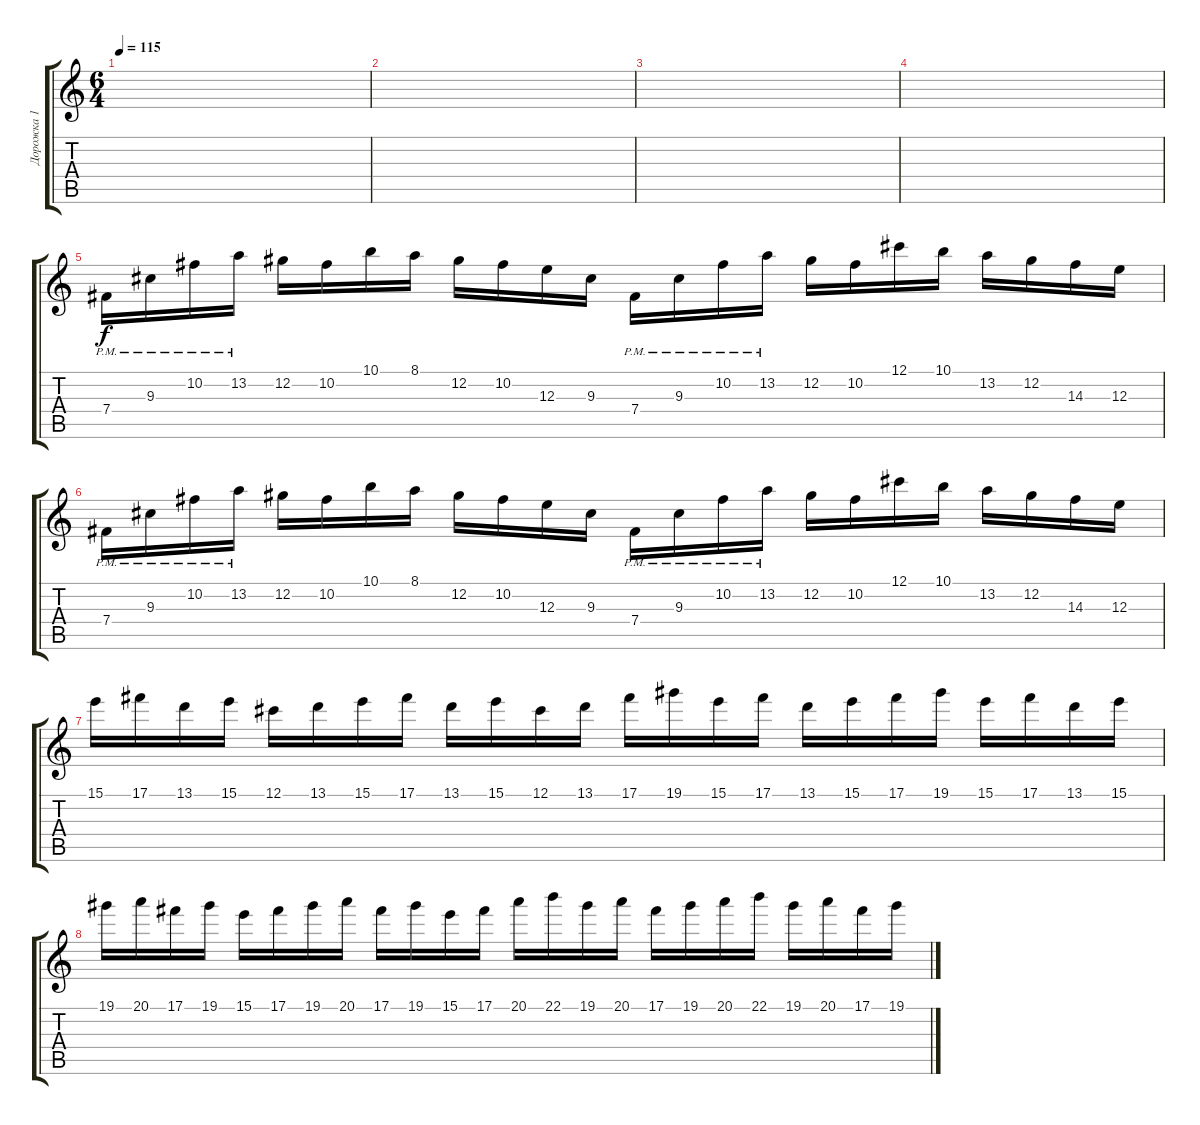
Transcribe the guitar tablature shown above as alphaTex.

\track ("Дорожка 1" "Дорожка 1") {instrument overdrivenguitar}
\staff {score tabs}
\tuning (Db4 Ab3 E3 B2 Gb2 Db2) {hide}
\ts (6 4)
\tempo 115
\clef g2
\ks c
|
|
|
|
7.4{pm}.16 9.3{pm}.16 10.2{pm}.16 13.2{pm}.16 12.2.16 10.2.16 10.1.16 8.1.16 12.2.16 10.2.16 12.3.16 9.3.16 7.4{pm}.16 9.3{pm}.16 10.2{pm}.16 13.2{pm}.16 12.2.16 10.2.16 12.1.16 10.1.16 13.2.16 12.2.16 14.3.16 12.3.16 |
7.4{pm}.16 9.3{pm}.16 10.2{pm}.16 13.2{pm}.16 12.2.16 10.2.16 10.1.16 8.1.16 12.2.16 10.2.16 12.3.16 9.3.16 7.4{pm}.16 9.3{pm}.16 10.2{pm}.16 13.2{pm}.16 12.2.16 10.2.16 12.1.16 10.1.16 13.2.16 12.2.16 14.3.16 12.3.16 |
15.1.16 17.1.16 13.1.16 15.1.16 12.1.16 13.1.16 15.1.16 17.1.16 13.1.16 15.1.16 12.1.16 13.1.16 17.1.16 19.1.16 15.1.16 17.1.16 13.1.16 15.1.16 17.1.16 19.1.16 15.1.16 17.1.16 13.1.16 15.1.16 |
19.1.16 20.1.16 17.1.16 19.1.16 15.1.16 17.1.16 19.1.16 20.1.16 17.1.16 19.1.16 15.1.16 17.1.16 20.1.16 22.1.16 19.1.16 20.1.16 17.1.16 19.1.16 20.1.16 22.1.16 19.1.16 20.1.16 17.1.16 19.1.16
